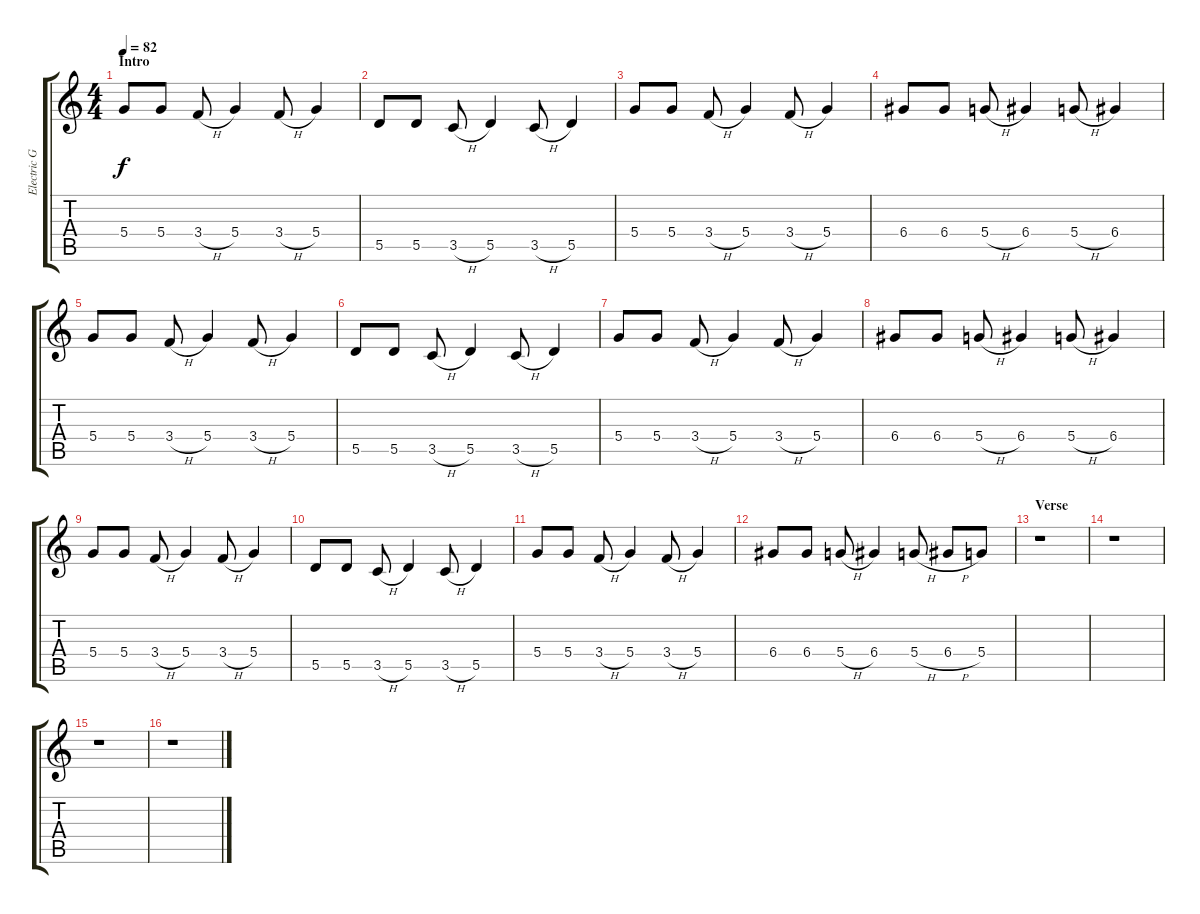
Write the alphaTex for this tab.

\track ("Electric Guitar (Fills)" "Electric G") {instrument electricguitarjazz}
\staff {score tabs}
\tuning (E4 B3 G3 D3 A2 E2) {hide}
\ts (4 4)
\section ("" "Intro")
\tempo 82
\clef g2
\ks c
5.4.8{dy f instrument electricguitarjazz} 5.4.8 3.4{h}.8 5.4.4 3.4{h}.8 5.4.4 |
5.5.8 5.5.8 3.5{h}.8 5.5.4 3.5{h}.8 5.5.4 |
5.4.8 5.4.8 3.4{h}.8 5.4.4 3.4{h}.8 5.4.4 |
6.4.8 6.4.8 5.4{h}.8 6.4.4 5.4{h}.8 6.4.4 |
5.4.8 5.4.8 3.4{h}.8 5.4.4 3.4{h}.8 5.4.4 |
5.5.8 5.5.8 3.5{h}.8 5.5.4 3.5{h}.8 5.5.4 |
5.4.8 5.4.8 3.4{h}.8 5.4.4 3.4{h}.8 5.4.4 |
6.4.8 6.4.8 5.4{h}.8 6.4.4 5.4{h}.8 6.4.4 |
5.4.8 5.4.8 3.4{h}.8 5.4.4 3.4{h}.8 5.4.4 |
5.5.8 5.5.8 3.5{h}.8 5.5.4 3.5{h}.8 5.5.4 |
5.4.8 5.4.8 3.4{h}.8 5.4.4 3.4{h}.8 5.4.4 |
6.4.8 6.4.8 5.4{h}.8 6.4.4 5.4{h}.8 6.4{h}.8 5.4.8 |
\section ("" "Verse")
r.1 |
r.1 |
r.1 |
r.1
